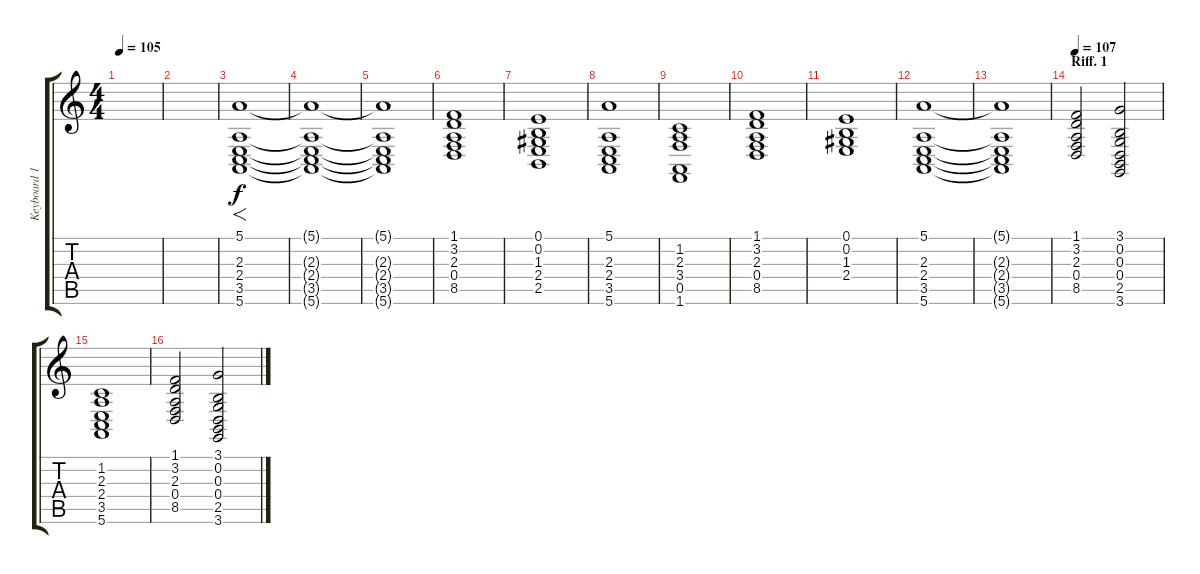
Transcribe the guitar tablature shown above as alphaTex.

\track ("Keyboard 1" "Keyboard 1") {instrument stringensemble1}
\staff {score tabs}
\tuning (E4 B3 G3 D3 A2 E2) {hide}
\ts (4 4)
\tempo 105
\clef g2
\ks c
|
|
(5.1 2.3 2.4 3.5 5.6).1{f} |
\section ("" "")
(5.1{t} 2.3{t} 2.4{t} 3.5{t} 5.6{t}).1 |
(5.1{t} 2.3{t} 2.4{t} 3.5{t} 5.6{t}).1 |
(1.1 3.2 2.3 0.4 8.5).1 |
(0.1 0.2 1.3 2.4 2.5).1 |
(5.1 2.3 2.4 3.5 5.6).1 |
(1.2 2.3 3.4 0.5 1.6).1 |
(1.1 3.2 2.3 0.4 8.5).1 |
(0.1 0.2 1.3 2.4).1 |
(5.1 2.3 2.4 3.5 5.6).1 |
(5.1{t} 2.3{t} 2.4{t} 3.5{t} 5.6{t}).1 |
\section ("" "Riff. 1")
\tempo 107
(1.1 3.2 2.3 0.4 8.5).2 (3.1 0.2 0.3 0.4 2.5 3.6).2 |
(1.2 2.3 2.4 3.5 5.6).1 |
(1.1 3.2 2.3 0.4 8.5).2 (3.1 0.2 0.3 0.4 2.5 3.6).2
